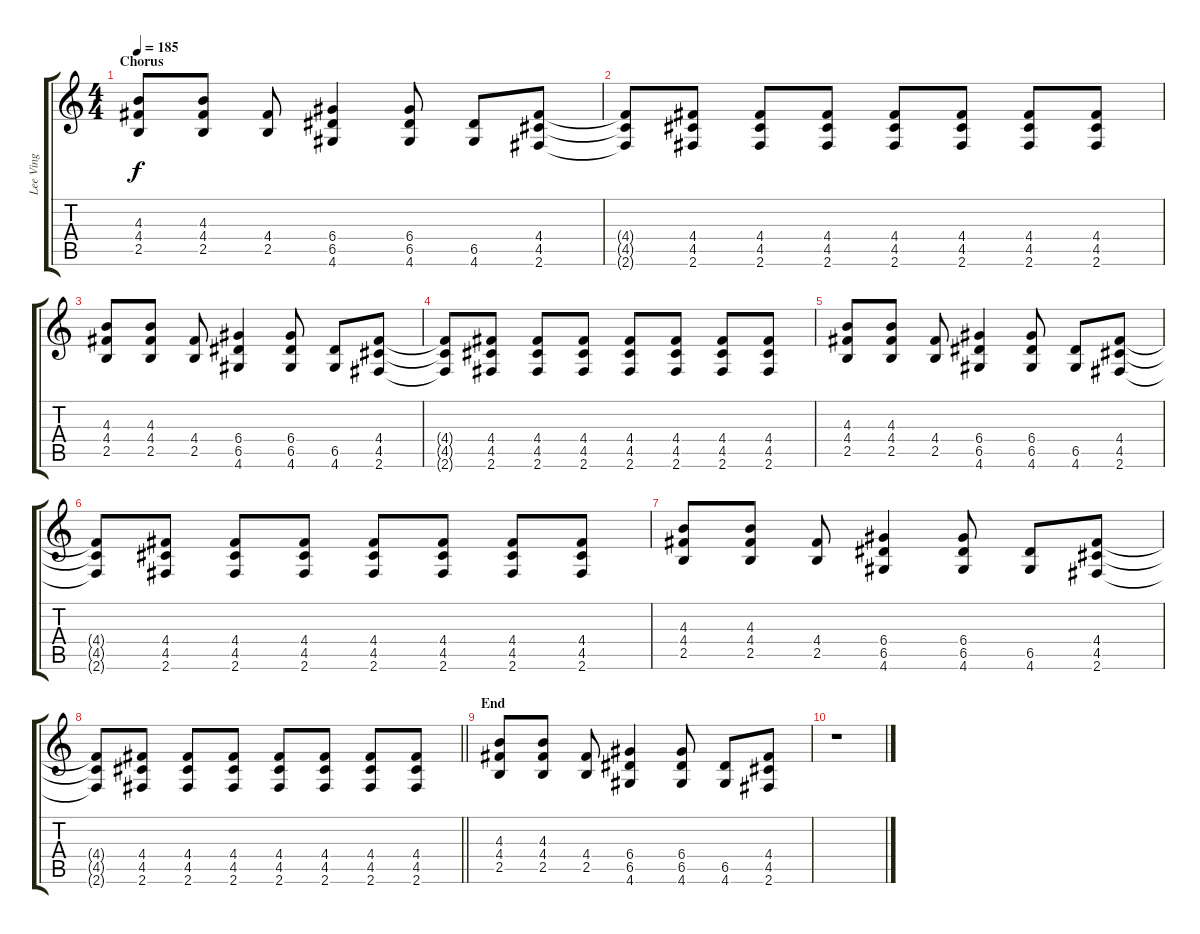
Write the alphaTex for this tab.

\track ("Lee Ving" "Lee Ving") {instrument overdrivenguitar}
\staff {score tabs}
\tuning (E4 B3 G3 D3 A2 E2) {hide}
\ts (4 4)
\section ("" "Chorus")
\tempo 185
\clef g2
\ks c
(4.3 4.4 2.5).8{dy f} (4.3 4.4 2.5).8 (4.4 2.5).8 (6.4 6.5 4.6).4 (6.4 6.5 4.6).8 (6.5 4.6).8 (4.4 4.5 2.6).8 |
(4.4{t} 4.5{t} 2.6{t}).8 (4.4 4.5 2.6).8 (4.4 4.5 2.6).8 (4.4 4.5 2.6).8 (4.4 4.5 2.6).8 (4.4 4.5 2.6).8 (4.4 4.5 2.6).8 (4.4 4.5 2.6).8 |
(4.3 4.4 2.5).8 (4.3 4.4 2.5).8 (4.4 2.5).8 (6.4 6.5 4.6).4 (6.4 6.5 4.6).8 (6.5 4.6).8 (4.4 4.5 2.6).8 |
(4.4{t} 4.5{t} 2.6{t}).8 (4.4 4.5 2.6).8 (4.4 4.5 2.6).8 (4.4 4.5 2.6).8 (4.4 4.5 2.6).8 (4.4 4.5 2.6).8 (4.4 4.5 2.6).8 (4.4 4.5 2.6).8 |
(4.3 4.4 2.5).8 (4.3 4.4 2.5).8 (4.4 2.5).8 (6.4 6.5 4.6).4 (6.4 6.5 4.6).8 (6.5 4.6).8 (4.4 4.5 2.6).8 |
(4.4{t} 4.5{t} 2.6{t}).8 (4.4 4.5 2.6).8 (4.4 4.5 2.6).8 (4.4 4.5 2.6).8 (4.4 4.5 2.6).8 (4.4 4.5 2.6).8 (4.4 4.5 2.6).8 (4.4 4.5 2.6).8 |
(4.3 4.4 2.5).8 (4.3 4.4 2.5).8 (4.4 2.5).8 (6.4 6.5 4.6).4 (6.4 6.5 4.6).8 (6.5 4.6).8 (4.4 4.5 2.6).8 |
\barLineRight lightlight
(4.4{t} 4.5{t} 2.6{t}).8 (4.4 4.5 2.6).8 (4.4 4.5 2.6).8 (4.4 4.5 2.6).8 (4.4 4.5 2.6).8 (4.4 4.5 2.6).8 (4.4 4.5 2.6).8 (4.4 4.5 2.6).8 |
\section ("" "End")
(4.3 4.4 2.5).8 (4.3 4.4 2.5).8 (4.4 2.5).8 (6.4 6.5 4.6).4 (6.4 6.5 4.6).8 (6.5 4.6).8 (4.4 4.5 2.6).8 |
r.1
